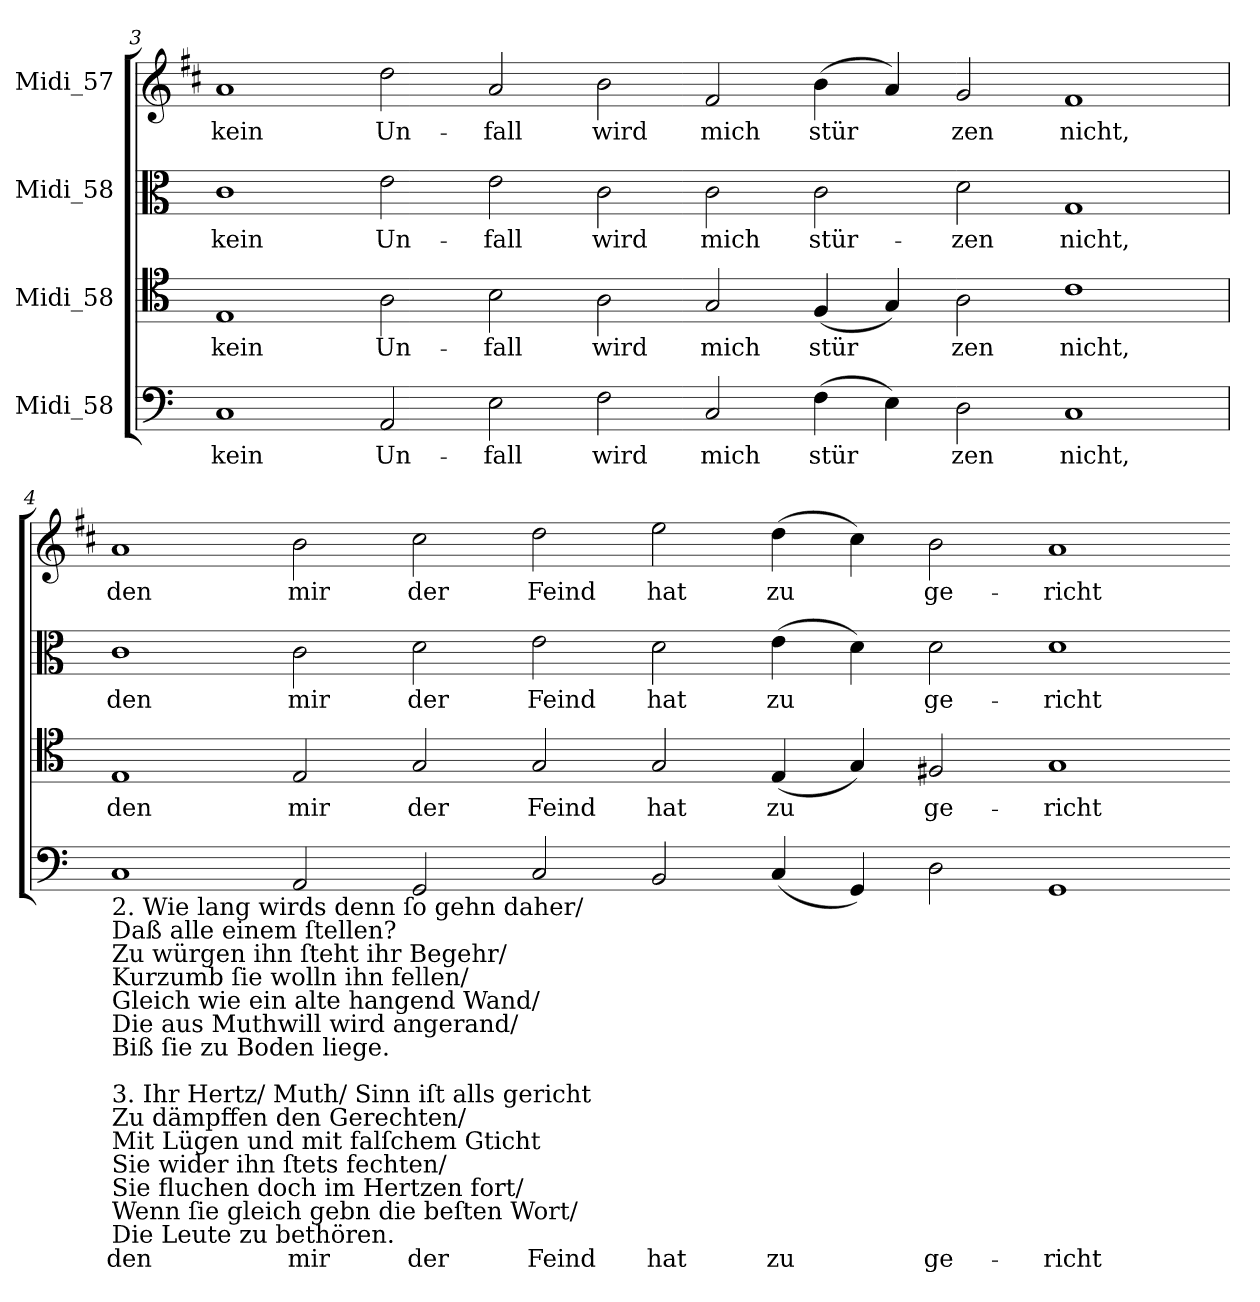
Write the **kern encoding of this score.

**kern	**text	**kern	**text	**kern	**text	**kern	**text
*part4	*part4	*part3	*part3	*part2	*part2	*part1	*part1
*staff4	*staff4	*staff3	*staff3	*staff2	*staff2	*staff1	*staff1
*I"Midi_58	*	*I"Midi_58	*	*I"Midi_58	*	*I"Midi_57	*
!!LO:LB:g=z
*clefF4	*	*clefC4	*	*clefC3	*	*clefG2	*
*	*	*	*	*	*	*ITrd1c2	*
*k[]	*	*k[]	*	*k[]	*	*k[]	*
*C:	*	*C:	*	*C:	*	*C:	*
=3	=3	=3	=3	=3	=3	=3	=3
!	!LO:LY:b	!	!LO:LY:b	!	!LO:LY:b	!	!LO:LY:b
1C	kein	1E	kein	1c	kein	1g	kein
!	!LO:LY:b	!	!LO:LY:b	!	!LO:LY:b	!	!LO:LY:b
2AA	Un-	2A	Un-	2e	Un-	2cc	Un-
!	!LO:LY:b	!	!LO:LY:b	!	!LO:LY:b	!	!LO:LY:b
2E	-fall	2B	-fall	2e	-fall	2g	-fall
!	!LO:LY:b	!	!LO:LY:b	!	!LO:LY:b	!	!LO:LY:b
2F	wird	2A	wird	2c	wird	2a	wird
!	!LO:LY:b	!	!LO:LY:b	!	!LO:LY:b	!	!LO:LY:b
2C	mich	2G	mich	2c	mich	2e	mich
!	!LO:LY:b	!	!LO:LY:b	!	!LO:LY:b	!	!LO:LY:b
(>4F	stür	(<4F	stür	2c	stür-	(>4a	stür
4E)	.	4G)	.	.	.	4g)	.
!	!LO:LY:b	!	!LO:LY:b	!	!LO:LY:b	!	!LO:LY:b
2D	zen	2A	zen	2d	-zen	2f	zen
!	!LO:LY:b	!	!LO:LY:b	!	!LO:LY:b	!	!LO:LY:b
1C	nicht,	1c	nicht,	1G	nicht,	1e	nicht,
=4	=4	=4	=4	=4	=4	=4	=4
!LO:TX:b:t=2. Wie lang wirds denn ſo gehn daher/\nDaß alle einem ſtellen?\nZu würgen ihn ſteht ihr Begehr/\nKurzumb ſie wolln ihn fellen/\nGleich wie ein alte hangend Wand/\nDie aus Muthwill wird angerand/\nBiß ſie zu Boden liege.\n\n3. Ihr Hertz/ Muth/ Sinn iſt alls gericht\nZu dämpffen den Gerechten/\nMit Lügen und mit falſchem Gticht\nSie wider ihn ſtets fechten/\nSie fluchen doch im Hertzen fort/\nWenn ſie gleich gebn die beſten Wort/\nDie Leute zu bethören.	!	!	!	!	!	!	!
!	!LO:LY:b	!	!LO:LY:b	!	!LO:LY:b	!	!LO:LY:b
1C	den	1E	den	1c	den	1g	den
!	!LO:LY:b	!	!LO:LY:b	!	!LO:LY:b	!	!LO:LY:b
2AA	mir	2E	mir	2c	mir	2a	mir
!	!LO:LY:b	!	!LO:LY:b	!	!LO:LY:b	!	!LO:LY:b
2GG	der	2G	der	2d	der	2b	der
!	!LO:LY:b	!	!LO:LY:b	!	!LO:LY:b	!	!LO:LY:b
2C	Feind	2G	Feind	2e	Feind	2cc	Feind
!	!LO:LY:b	!	!LO:LY:b	!	!LO:LY:b	!	!LO:LY:b
2BB	hat	2G	hat	2d	hat	2dd	hat
!	!LO:LY:b	!	!LO:LY:b	!	!LO:LY:b	!	!LO:LY:b
(<4C	zu	(<4E	zu	(>4e	zu	(>4cc	zu
4GG)	.	4G)	.	4d)	.	4b)	.
!	!LO:LY:b	!	!LO:LY:b	!	!LO:LY:b	!	!LO:LY:b
2D	ge-	2F#X	ge-	2d	ge-	2a	ge-
!	!LO:LY:b	!	!LO:LY:b	!	!LO:LY:b	!	!LO:LY:b
1GG	-richt	1G	-richt	1d	-richt	1g	-richt
=-	=-	=-	=-	=-	=-	=-	=-
*-	*-	*-	*-	*-	*-	*-	*-
